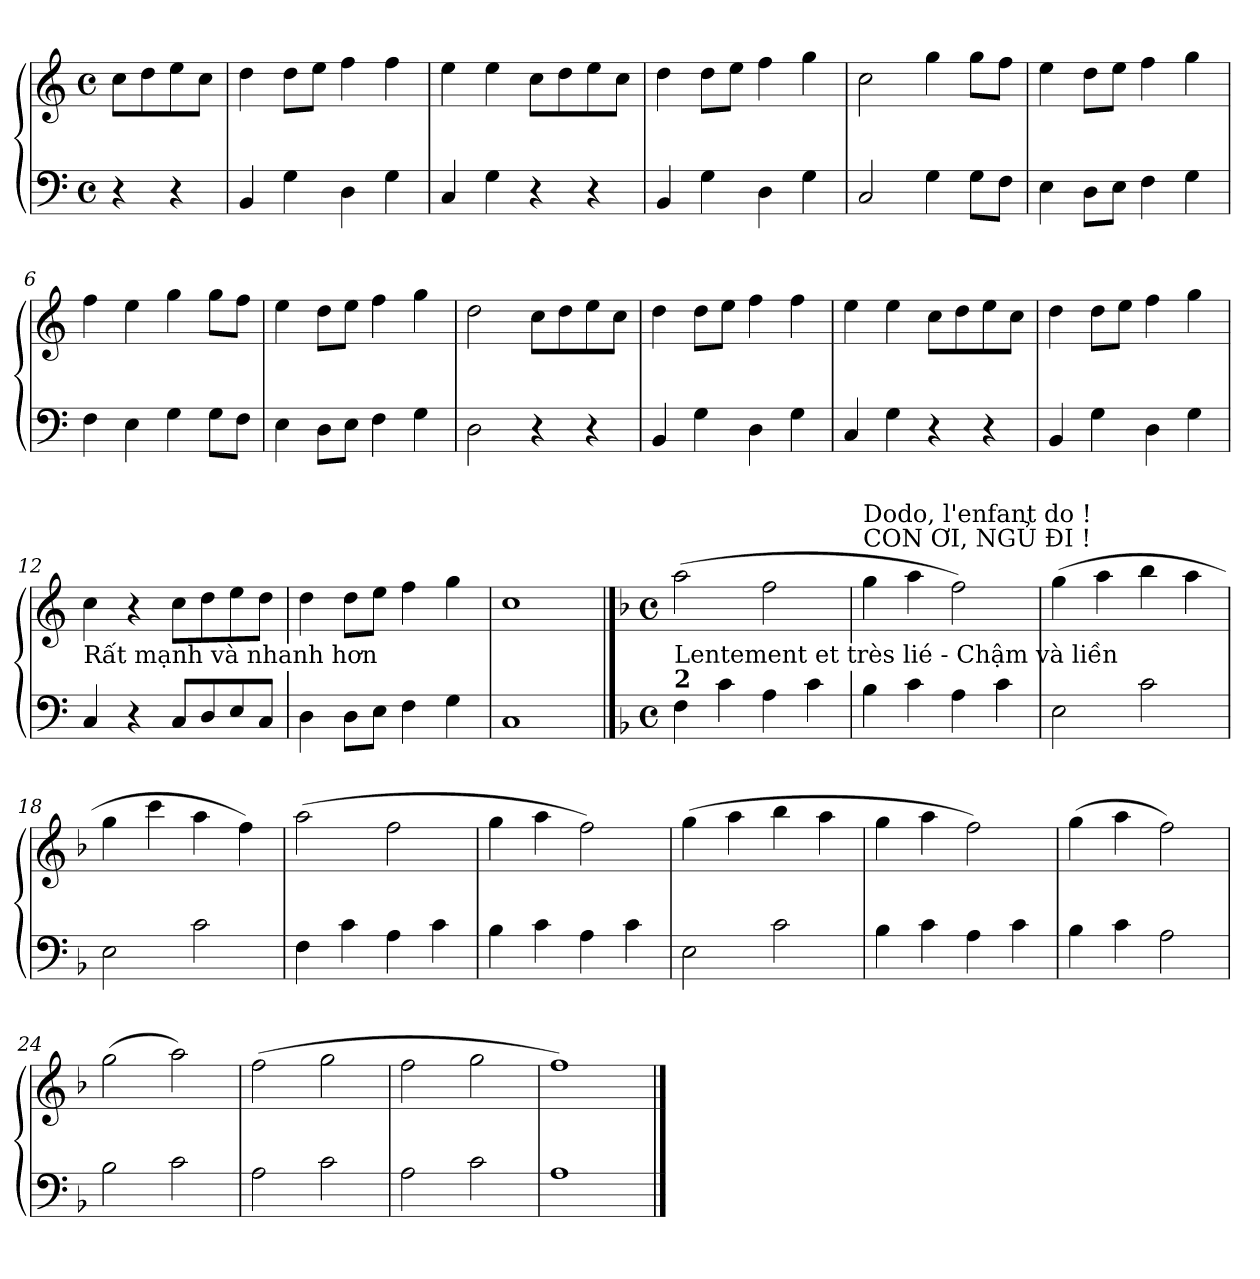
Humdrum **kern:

**kern	**kern
*part1	*part1
*staff2	*staff1
*clefF4	*clefG2
*k[]	*k[]
*M4/4	*M4/4
*met(c)	*met(c)
=	=
4r	8cc\L
.	8dd\
4r	8ee\
.	8cc\J
=1	=1
4BB/	4dd\
4G\	8dd\L
.	8ee\J
4D\	4ff\
4G\	4ff\
=2	=2
4C/	4ee\
4G\	4ee\
4r	8cc\L
.	8dd\
4r	8ee\
.	8cc\J
=3	=3
4BB/	4dd\
4G\	8dd\L
.	8ee\J
4D\	4ff\
4G\	4gg\
=4	=4
2C/	2cc\
4G\	4gg\
8G\L	8gg\L
8F\J	8ff\J
!!LO:LB:g=z
=5	=5
4E\	4ee\
8D\L	8dd\L
8E\J	8ee\J
4F\	4ff\
4G\	4gg\
=6	=6
4F\	4ff\
4E\	4ee\
4G\	4gg\
8G\L	8gg\L
8F\J	8ff\J
=7	=7
4E\	4ee\
8D\L	8dd\L
8E\J	8ee\J
4F\	4ff\
4G\	4gg\
=8	=8
2D\	2dd\
4r	8cc\L
.	8dd\
4r	8ee\
.	8cc\J
=9	=9
4BB/	4dd\
4G\	8dd\L
.	8ee\J
4D\	4ff\
4G\	4ff\
!!LO:LB:g=z
=10	=10
4C/	4ee\
4G\	4ee\
4r	8cc\L
.	8dd\
4r	8ee\
.	8cc\J
=11	=11
4BB/	4dd\
4G\	8dd\L
.	8ee\J
4D\	4ff\
4G\	4gg\
=12	=12
!	!LO:TX:b:t=Rất mạnh và nhanh hơn
4C/	4cc\
4r	4r
8C/L	8cc\L
8D/	8dd\
8E/	8ee\
8C/J	8dd\J
=13	=13
4D\	4dd\
8D\L	8dd\L
8E\J	8ee\J
4F\	4ff\
4G\	4gg\
=14	=14
1C	1cc
!!LO:LB:g=z
==15	==15
*k[b-]	*k[b-]
*F:	*F:
*M4/4	*M4/4
*met(c)	*met(c)
!LO:TX:a:B:t=2	!
!LO:TX:a:t=Lentement et très lié - Chậm và liền	!
4F\	(2aa\
4c\	.
4A\	2ff\
4c\	.
=16	=16
!	!LO:TX:a:t=CON ƠI, NGỦ ĐI !
!	!LO:TX:a:t=Dodo, l'enfant do !
4B-\	4gg\
4c\	4aa\
4A\	2ff\)
4c\	.
=17	=17
2E\	(4gg\
.	4aa\
2c\	4bb-\
.	4aa\
=18	=18
2E\	4gg\
.	4ccc\
2c\	4aa\
.	4ff\)
=19	=19
4F\	(2aa\
4c\	.
4A\	2ff\
4c\	.
!!LO:LB:g=z
=20	=20
4B-\	4gg\
4c\	4aa\
4A\	2ff\)
4c\	.
=21	=21
2E\	(4gg\
.	4aa\
2c\	4bb-\
.	4aa\
=22	=22
4B-\	4gg\
4c\	4aa\
4A\	2ff\)
4c\	.
=23	=23
4B-\	(4gg\
4c\	4aa\
2A\	2ff\)
=24	=24
2B-\	(2gg\
2c\	2aa\)
=25	=25
2A\	(2ff\
2c\	2gg\
=26	=26
2A\	2ff\
2c\	2gg\
=27	=27
1A	1ff)
==	==
*-	*-
